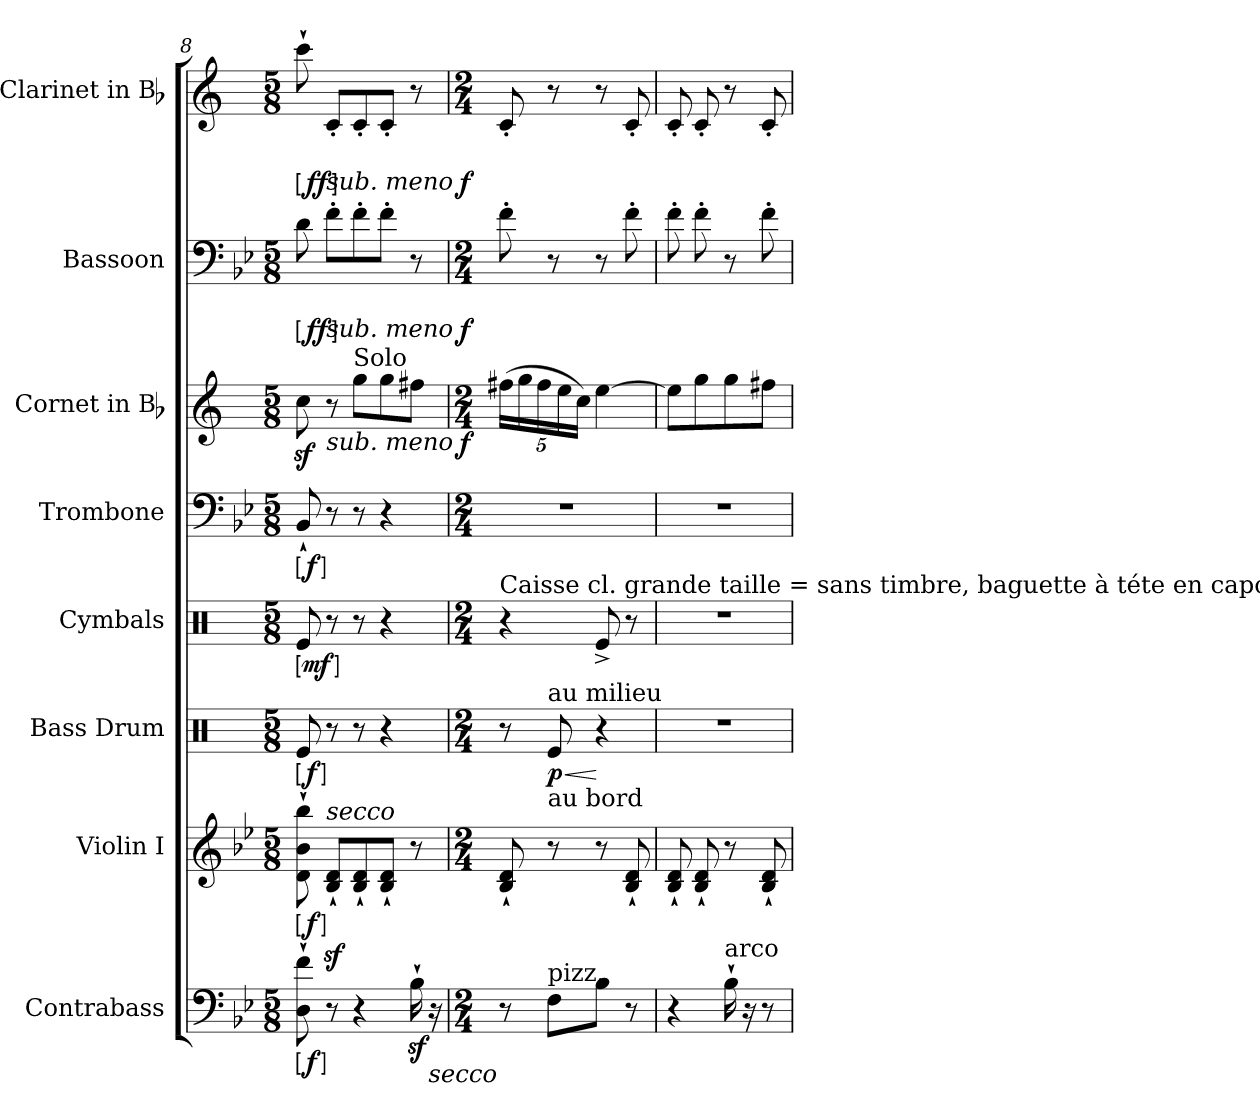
**kern	**dynam	**kern	**dynam	**kern	**dynam	**kern	**dynam	**kern	**dynam	**kern	**dynam	**kern	**dynam	**kern	**dynam
*part8	*part8	*part7	*part7	*part6	*part6	*part5	*part5	*part4	*part4	*part3	*part3	*part2	*part2	*part1	*part1
*staff8	*staff8	*staff7	*staff7	*staff6	*staff6	*staff5	*staff5	*staff4	*staff4	*staff3	*staff3	*staff2	*staff2	*staff1	*staff1
*I"Contrabass	*	*I"Violin I	*	*I"Bass Drum	*	*I"Cymbals	*	*I"Trombone	*	*I"Cornet in Bb	*	*I"Bassoon	*	*I"Clarinet in Bb	*
*I'Cb.	*	*I'Vln. I	*	*I'B. D.	*	*I'Cym.	*	*I'Tbn.	*	*	*	*I'Bsn.	*	*I'Cl.	*
*clefF4	*	*clefG2	*	*clefX	*	*clefX	*	*clefF4	*	*clefG2	*	*clefF4	*	*clefG2	*
*	*	*	*	*	*	*	*	*	*	*ITrd-6c-10	*	*	*	*ITrd1c2	*
*k[b-e-]	*	*k[b-e-]	*	*k[]	*	*k[]	*	*k[b-e-]	*	*k[b-e-]	*	*k[b-e-]	*	*k[b-e-]	*
*B-:	*	*B-:	*	*C:	*	*C:	*	*B-:	*	*B-:	*	*B-:	*	*B-:	*
*M5/8	*	*M5/8	*	*M5/8	*	*M5/8	*	*M5/8	*	*M5/8	*	*M5/8	*	*M5/8	*
=8	=8	=8	=8	=8	=8	=8	=8	=8	=8	=8	=8	=8	=8	=8	=8
!	!LO:DY:ed=brack	!	!LO:DY:ed=brack	!	!LO:DY:ed=brack	!	!LO:DY:ed=brack	!	!LO:DY:ed=brack	!LO:DY:ed=brack	!	!	!LO:DY:ed=brack	!	!LO:DY:ed=brack
8D` 8f`	f	8d` 8b-` 8bb-`	f	8Re/	f	8Re/	mf	8BB-`	f	8bb-z	.	8d	ff	8bb-`	ff
!	!	!LO:TX:a:i:t=secco	!	!	!	!	!	!	!	!	!	!	!	!	!
!	!	!	!	!	!	!	!	!	!	!	!LO:DY:t=sub. meno %s	!	!LO:DY:t=sub. meno %s	!	!LO:DY:t=sub. meno %s
8r	.	8B-z` 8dz`L	.	8r	.	8r	.	8r	.	8r	f	8f'L	f	8B-'L	f
!	!	!	!	!	!	!	!	!	!	!LO:TX:a:t=Solo	!	!	!	!	!
4r	.	8B-` 8d`	.	8r	.	8r	.	8r	.	8fffL	.	8f'	.	8B-'	.
.	.	8B-` 8d`J	.	4r	.	4r	.	4r	.	8fff	.	8f'J	.	8B-'J	.
16B-z`	.	8r	.	.	.	.	.	.	.	8eeenJ	.	8r	.	8r	.
!LO:TX:b:i:t=secco	!	!	!	!	!	!	!	!	!	!	!	!	!	!	!
16r	.	.	.	.	.	.	.	.	.	.	.	.	.	.	.
=9	=9	=9	=9	=9	=9	=9	=9	=9	=9	=9	=9	=9	=9	=9	=9
*M2/4	*	*M2/4	*	*M2/4	*	*M2/4	*	*M2/4	*	*M2/4	*	*M2/4	*	*M2/4	*
!	!	!	!	!	!	!LO:TX:a:t=Caisse cl. grande taille = sans timbre, baguette à téte en capoe	!	!	!	!	!	!	!	!	!
8r	.	8B-` 8d`	.	8r	.	4r	.	2r	.	(20eeenLL	.	8f'	.	8B-'	.
.	.	.	.	.	.	.	.	.	.	20fff	.	.	.	.	.
.	.	.	.	.	.	.	.	.	.	20eee	.	.	.	.	.
!	!	!	!	!LO:TX:b:t=au bord	!	!	!	!	!	!	!	!	!	!	!
!	!	!	!	!LO:TX:a:t=au milieu	!	!	!	!	!	!	!	!	!	!	!
!LO:TX:a:t=pizz.	!	!	!	!	!	!	!	!	!	!	!	!	!	!	!
!	!	!	!	!	!LO:HP:b	!	!	!	!	!	!	!	!	!	!
8FL	.	8r	.	8Re/	< p	.	.	.	.	.	.	8r	.	8r	.
.	.	.	.	.	.	.	.	.	.	20ddd	.	.	.	.	.
.	.	.	.	.	.	.	.	.	.	20bb-JJ)	.	.	.	.	.
8B-J	.	8r	.	4r	[	8Re^	.	.	.	[4ddd	.	8r	.	8r	.
8r	.	8B-` 8d`	.	.	.	8r	.	.	.	.	.	8f'	.	8B-'	.
=10	=10	=10	=10	=10	=10	=10	=10	=10	=10	=10	=10	=10	=10	=10	=10
4r	.	8B-` 8d`	.	2r	.	2r	.	2r	.	8dddL]	.	8f'	.	8B-'	.
.	.	8B-` 8d`	.	.	.	.	.	.	.	8fff	.	8f'	.	8B-'	.
!LO:TX:a:t=arco	!	!	!	!	!	!	!	!	!	!	!	!	!	!	!
16B-`	.	8r	.	.	.	.	.	.	.	8fff	.	8r	.	8r	.
16r	.	.	.	.	.	.	.	.	.	.	.	.	.	.	.
8r	.	8B-` 8d`	.	.	.	.	.	.	.	8eeenJ	.	8f'	.	8B-'	.
=	=	=	=	=	=	=	=	=	=	=	=	=	=	=	=
*-	*-	*-	*-	*-	*-	*-	*-	*-	*-	*-	*-	*-	*-	*-	*-
